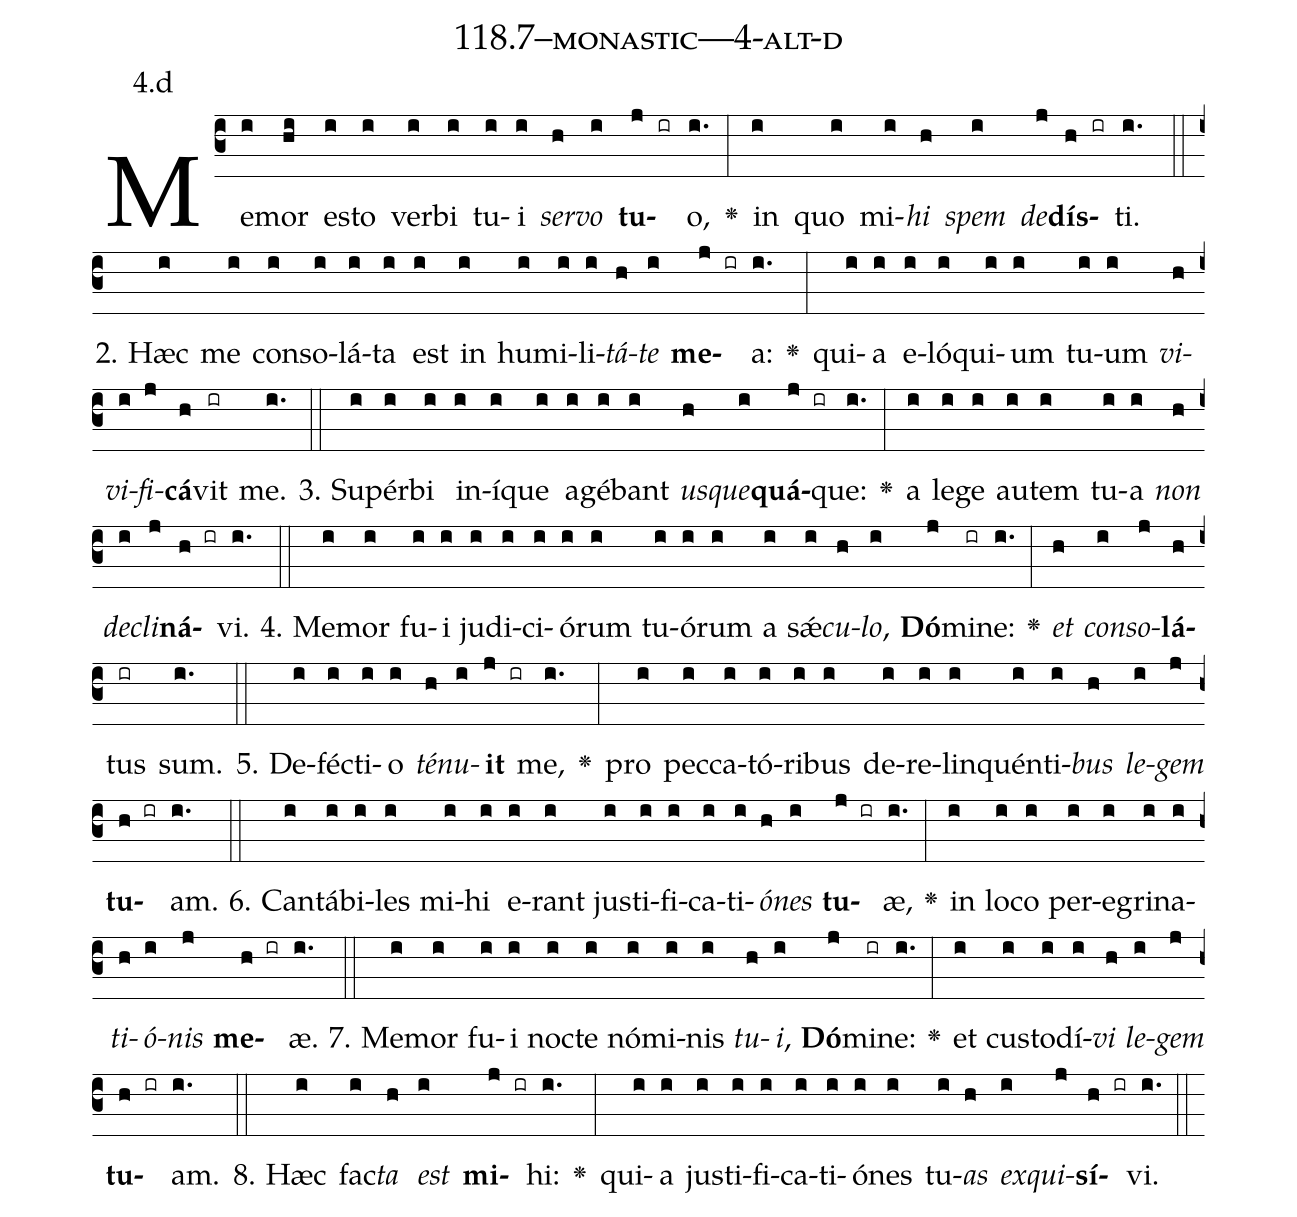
name: 118.7--monastic---4-alt-d;
annotation: 4.d;
%%
(c3)Me(i)mor(hi) es(i)to(i) ver(i)bi(i) tu(i)i(i) <i>ser</i>(h)<i>vo</i>(i) <b>tu</b>(j ir)o,(i.) <v>\greheightstar</v>(:) in(i) quo(i) mi(i)<i>hi</i>(h) <i>spem</i>(i) <i>de</i>(j)<b>dís</b>(h ir)ti.(i.) (::)
2. Hæc(i) me(i) con(i)so(i)lá(i)ta(i) est(i) in(i) hu(i)mi(i)li(i)<i>tá</i>(h)<i>te</i>(i) <b>me</b>(j ir)a:(i.) <v>\greheightstar</v>(:) qui(i)a(i) e(i)ló(i)qui(i)um(i) tu(i)um(i) <i>vi</i>(h)<i>vi</i>(i)<i>fi</i>(j)<b>cá</b>(h)vit(ir) me.(i.) (::)
3. Su(i)pér(i)bi(i) in(i)í(i)que(i) a(i)gé(i)bant(i) <i>us</i>(h)<i>que</i>(i)<b>quá</b>(j ir)que:(i.) <v>\greheightstar</v>(:) a(i) le(i)ge(i) au(i)tem(i) tu(i)a(i) <i>non</i>(h) <i>de</i>(i)<i>cli</i>(j)<b>ná</b>(h ir)vi.(i.) (::)
4. Me(i)mor(i) fu(i)i(i) ju(i)di(i)ci(i)ó(i)rum(i) tu(i)ó(i)rum(i) a(i) sǽ(i)<i>cu</i>(h)<i>lo</i>,(i) <b>Dó</b>(j)mi(ir)ne:(i.) <v>\greheightstar</v>(:) <i>et</i>(h) <i>con</i>(i)<i>so</i>(j)<b>lá</b>(h)tus(ir) sum.(i.) (::)
5. De(i)féc(i)ti(i)o(i) <i>té</i>(h)<i>nu</i>(i)<b>it</b>(j ir) me,(i.) <v>\greheightstar</v>(:) pro(i) pec(i)ca(i)tó(i)ri(i)bus(i) de(i)re(i)lin(i)quén(i)ti(i)<i>bus</i>(h) <i>le</i>(i)<i>gem</i>(j) <b>tu</b>(h ir)am.(i.) (::)
6. Can(i)tá(i)bi(i)les(i) mi(i)hi(i) e(i)rant(i) jus(i)ti(i)fi(i)ca(i)ti(i)<i>ó</i>(h)<i>nes</i>(i) <b>tu</b>(j ir)æ,(i.) <v>\greheightstar</v>(:) in(i) lo(i)co(i) per(i)e(i)gri(i)na(i)<i>ti</i>(h)<i>ó</i>(i)<i>nis</i>(j) <b>me</b>(h ir)æ.(i.) (::)
7. Me(i)mor(i) fu(i)i(i) noc(i)te(i) nó(i)mi(i)nis(i) <i>tu</i>(h)<i>i</i>,(i) <b>Dó</b>(j)mi(ir)ne:(i.) <v>\greheightstar</v>(:) et(i) cus(i)to(i)dí(i)<i>vi</i>(h) <i>le</i>(i)<i>gem</i>(j) <b>tu</b>(h ir)am.(i.) (::)
8. Hæc(i) fac(i)<i>ta</i>(h) <i>est</i>(i) <b>mi</b>(j ir)hi:(i.) <v>\greheightstar</v>(:) qui(i)a(i) jus(i)ti(i)fi(i)ca(i)ti(i)ó(i)nes(i) tu(i)<i>as</i>(h) <i>ex</i>(i)<i>qui</i>(j)<b>sí</b>(h ir)vi.(i.) (::)
